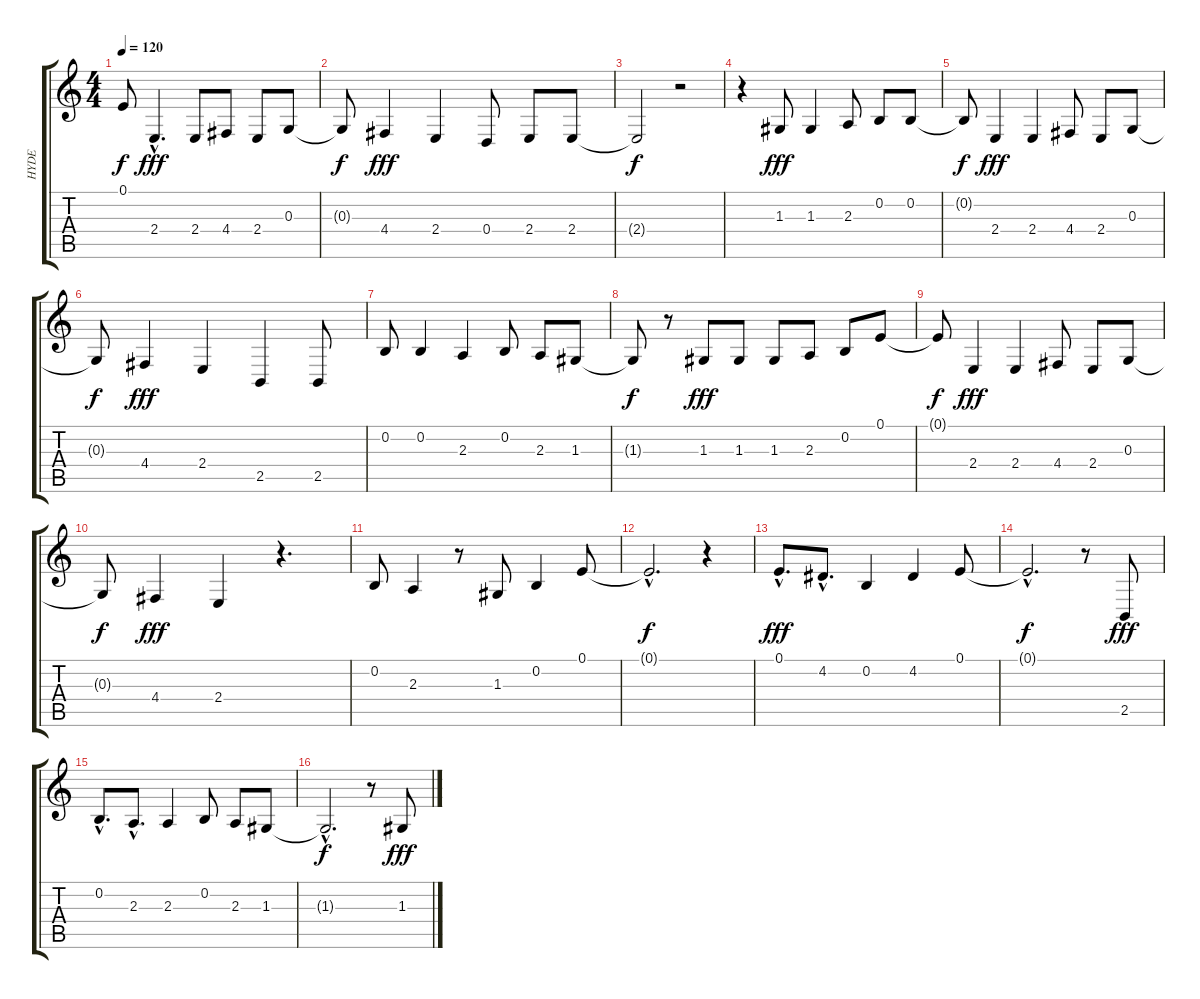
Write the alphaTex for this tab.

\track ("HYDE" "HYDE") {instrument synthstrings1}
\staff {score tabs}
\tuning (E4 B3 G3 D3 A2 E2) {hide}
\ts (4 4)
\tempo 120
\clef g2
\ks c
0.1{t}.8{dy f} 2.4{hac}.4{d dy fff} 2.4.8 4.4.8 2.4.8 0.3.8 |
0.3{t}.8{dy f} 4.4.4{dy fff} 2.4.4 0.4.8 2.4.8 2.4.8 |
2.4{t}.2{dy f} r.2 |
r.4 1.3.8{dy fff} 1.3.4 2.3.8 0.2.8 0.2.8 |
0.2{t}.8{dy f} 2.4.4{dy fff} 2.4.4 4.4.8 2.4.8 0.3.8 |
0.3{t}.8{dy f} 4.4.4{dy fff} 2.4.4 2.5.4 2.5.8 |
0.2.8 0.2.4 2.3.4 0.2.8 2.3.8 1.3.8 |
1.3{t}.8{dy f} r.8 1.3.8{dy fff} 1.3.8 1.3.8 2.3.8 0.2.8 0.1.8 |
0.1{t}.8{dy f} 2.4.4{dy fff} 2.4.4 4.4.8 2.4.8 0.3.8 |
0.3{t}.8{dy f} 4.4.4{dy fff} 2.4.4 r.4{d} |
0.2.8 2.3.4 r.8 1.3.8 0.2.4 0.1.8 |
0.1{hac t}.2{d dy f} r.4 |
0.1{hac}.8{d dy fff} 4.2{hac}.8{d} 0.2.4 4.2.4 0.1.8 |
0.1{hac t}.2{d dy f} r.8 2.5.8{dy fff} |
0.2{hac}.8{d} 2.3{hac}.8{d} 2.3.4 0.2.8 2.3.8 1.3.8 |
1.3{hac t}.2{d dy f} r.8 1.3.8{dy fff}
